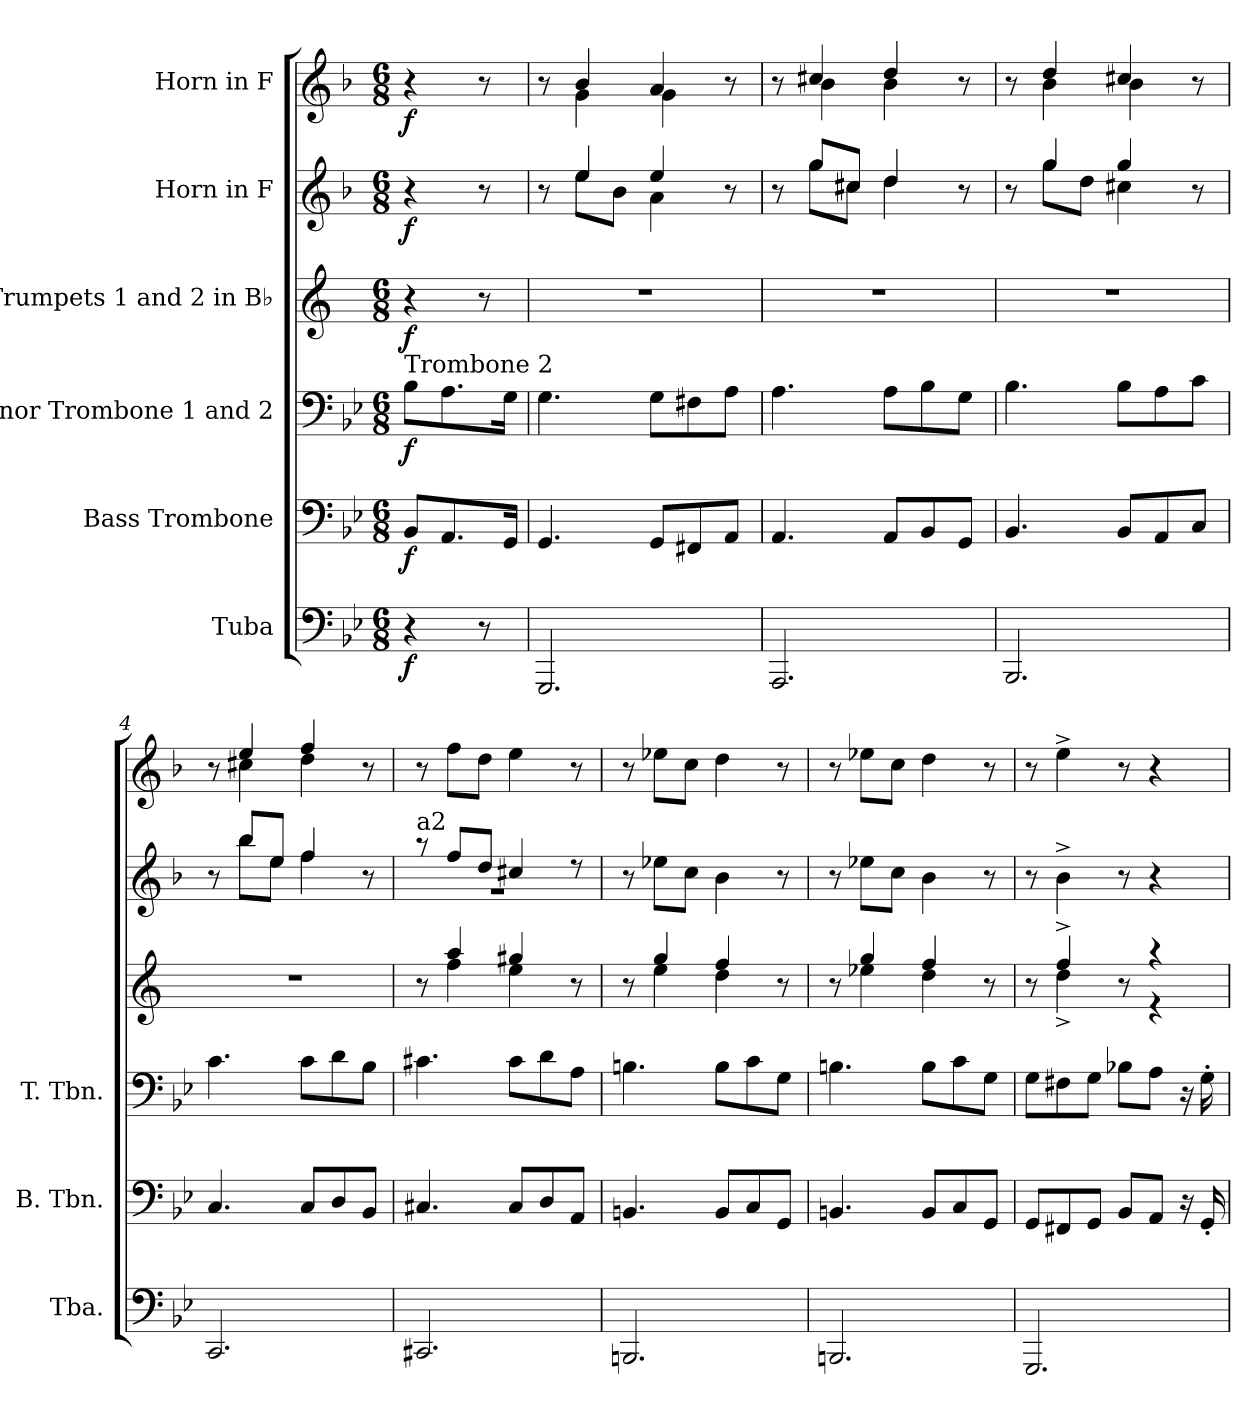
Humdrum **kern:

**kern	**dynam	**kern	**dynam	**kern	**dynam	**kern	**dynam	**kern	**dynam	**kern	**dynam
*part6	*part6	*part5	*part5	*part4	*part4	*part3	*part3	*part2	*part2	*part1	*part1
*staff6	*staff6	*staff5	*staff5	*staff4	*staff4	*staff3	*staff3	*staff2	*staff2	*staff1	*staff1
*I"Tuba	*	*I"Bass Trombone	*	*I"Tenor Trombone 1 and 2	*	*I"Trumpets 1 and 2 in B♭	*	*I"Horn in F	*	*I"Horn in F	*
*I'Tba.	*	*I'B. Tbn.	*	*I'T. Tbn.	*	*	*	*	*	*	*
*clefF4	*	*clefF4	*	*clefF4	*	*clefG2	*	*clefG2	*	*clefG2	*
*	*	*	*	*	*	*ITrd1c2	*	*ITrd4c7	*	*ITrd4c7	*
*k[b-e-]	*	*k[b-e-]	*	*k[b-e-]	*	*k[b-e-]	*	*k[b-e-]	*	*k[b-e-]	*
*M6/8	*	*M6/8	*	*M6/8	*	*M6/8	*	*M6/8	*	*M6/8	*
=	=	=	=	=	=	=	=	=	=	=	=
!	!	!	!	!LO:TX:a:t=Trombone 2	!	!	!	!	!	!	!
!	!LO:DY:b	!	!LO:DY:b	!	!LO:DY:b	!	!LO:DY:b	!	!LO:DY:b	!	!LO:DY:b
4r	f	8BB-/L	f	8B-\L	f	4r	f	4r	f	4r	f
.	.	8.AA/	.	8.A\	.	.	.	.	.	.	.
8r	.	.	.	.	.	8r	.	8r	.	8r	.
.	.	16GG/Jk	.	16G\Jk	.	.	.	.	.	.	.
=1	=1	=1	=1	=1	=1	=1	=1	=1	=1	=1	=1
*	*	*	*	*	*	*	*	*^	*	*^	*
2.GGG/	.	4.GG/	.	4.G\	.	2.r	.	8r	8ryy	.	8r	8ryy	.
.	.	.	.	.	.	.	.	4a/	8a\L	.	4e-/	4c\	.
.	.	.	.	.	.	.	.	.	8e-\J	.	.	.	.
.	.	8GG/L	.	8G\L	.	.	.	4a/	4d\	.	4d/	4c\	.
.	.	8FF#X/	.	8F#X\	.	.	.	.	.	.	.	.	.
.	.	8AA/J	.	8A\J	.	.	.	8r	8ryy	.	8r	8ryy	.
=2	=2	=2	=2	=2	=2	=2	=2	=2	=2	=2	=2	=2	=2
2.AAA/	.	4.AA/	.	4.A\	.	2.r	.	8r	8ryy	.	8r	8ryy	.
.	.	.	.	.	.	.	.	8cc/L	8cc\L	.	4f#X/	4e-\	.
.	.	.	.	.	.	.	.	8f#X/J	8f#\J	.	.	.	.
.	.	8AA/L	.	8A\L	.	.	.	4g/	4g\	.	4g/	4e-\	.
.	.	8BB-/	.	8B-\	.	.	.	.	.	.	.	.	.
.	.	8GG/J	.	8G\J	.	.	.	8r	8ryy	.	8r	8ryy	.
=3	=3	=3	=3	=3	=3	=3	=3	=3	=3	=3	=3	=3	=3
2.BBB-/	.	4.BB-/	.	4.B-\	.	2.r	.	8r	8ryy	.	8r	8ryy	.
.	.	.	.	.	.	.	.	4cc/	8cc\L	.	4g/	4e-\	.
.	.	.	.	.	.	.	.	.	8g\J	.	.	.	.
.	.	8BB-/L	.	8B-\L	.	.	.	4cc/	4f#X\	.	4f#X/	4e-\	.
.	.	8AA/	.	8A\	.	.	.	.	.	.	.	.	.
.	.	8C/J	.	8c\J	.	.	.	8r	8ryy	.	8r	8ryy	.
!!LO:PB:g=z	!!
=4	=4	=4	=4	=4	=4	=4	=4	=4	=4	=4	=4	=4	=4
2.CC/	.	4.C/	.	4.c\	.	2.r	.	8r	8ryy	.	8r	8ryy	.
.	.	.	.	.	.	.	.	8ee-/L	8ee-\L	.	4a/	4f#X\	.
.	.	.	.	.	.	.	.	8a/J	8a\J	.	.	.	.
.	.	8C/L	.	8c\L	.	.	.	4b-/	4b-\	.	4b-/	4g\	.
.	.	8D/	.	8d\	.	.	.	.	.	.	.	.	.
.	.	8BB-/J	.	8B-\J	.	.	.	8r	8ryy	.	8r	8ryy	.
=5	=5	=5	=5	=5	=5	=5	=5	=5	=5	=5	=5	=5	=5
*	*	*	*	*	*	*^	*	*	*	*	*	*	*
!	!	!	!	!	!	!	!	!	!	!	!	!LO:TX:a:t=a2	!	!
!	!	!	!	!	!	!	!	!	!LO:TX:a:t=a2	!	!	!	!	!
*	*	*	*	*	*	*	*	*	*	*	*	*v	*v	*
2.CC#X/	.	4.C#X/	.	4.c#X\	.	8r	8ryy	.	8r	2.r	.	8r	.
.	.	.	.	.	.	4gg/	4ee-\	.	8b-/L	.	.	8b-\L	.
.	.	.	.	.	.	.	.	.	8g/J	.	.	8g\J	.
.	.	8C#/L	.	8c#\L	.	4ff#X/	4dd\	.	4f#X/	.	.	4a\	.
.	.	8D/	.	8d\	.	.	.	.	.	.	.	.	.
.	.	8AA/J	.	8A\J	.	8r	8ryy	.	8r	.	.	8r	.
*	*	*	*	*	*	*	*	*	*v	*v	*	*	*
=6	=6	=6	=6	=6	=6	=6	=6	=6	=6	=6	=6	=6
2.BBBn/	.	4.BBn/	.	4.Bn\	.	8r	8ryy	.	8r	.	8r	.
.	.	.	.	.	.	4ff/	4dd\	.	8a-X\L	.	8a-X\L	.
.	.	.	.	.	.	.	.	.	8f\J	.	8f\J	.
.	.	8BB/L	.	8B\L	.	4ee-/	4cc\	.	4e-\	.	4g\	.
.	.	8C/	.	8c\	.	.	.	.	.	.	.	.
.	.	8GG/J	.	8G\J	.	8r	8ryy	.	8r	.	8r	.
=7	=7	=7	=7	=7	=7	=7	=7	=7	=7	=7	=7	=7
2.BBBn/	.	4.BBn/	.	4.Bn\	.	8r	8ryy	.	8r	.	8r	.
.	.	.	.	.	.	4ff/	4dd-X\	.	8a-X\L	.	8a-X\L	.
.	.	.	.	.	.	.	.	.	8f\J	.	8f\J	.
.	.	8BB/L	.	8B\L	.	4ee-/	4cc\	.	4e-\	.	4g\	.
.	.	8C/	.	8c\	.	.	.	.	.	.	.	.
.	.	8GG/J	.	8G\J	.	8r	8ryy	.	8r	.	8r	.
=8	=8	=8	=8	=8	=8	=8	=8	=8	=8	=8	=8	=8
2.GGG/	.	8GG/L	.	8G\L	.	8r	8ryy	.	8r	.	8r	.
.	.	8FF#X/	.	8F#X\	.	4ee-^/	4cc^\	.	4e-^\	.	4a^\	.
.	.	8GG/J	.	8G\J	.	.	.	.	.	.	.	.
.	.	8BB-/L	.	8B-X\L	.	8r	8ryy	.	8r	.	8r	.
.	.	8AA/J	.	8A\J	.	4r	4r	.	4r	.	4r	.
.	.	16r	.	16r	.	.	.	.	.	.	.	.
.	.	16GG'/	.	16G'\	.	.	.	.	.	.	.	.
*	*	*	*	*	*	*v	*v	*	*	*	*	*
=	=	=	=	=	=	=	=	=	=	=	=
*-	*-	*-	*-	*-	*-	*-	*-	*-	*-	*-	*-
